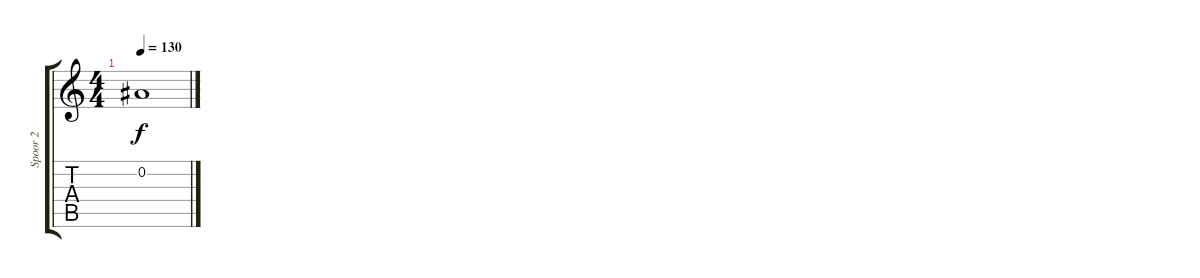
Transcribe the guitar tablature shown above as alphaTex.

\track ("Spoor 2" "Spoor 2") {instrument electricguitarjazz}
\staff {score tabs}
\tuning (Eb4 Bb3 Gb3 Db3 Ab2 Eb2) {hide}
\ts (4 4)
\tempo 130
\clef g2
\ks c
0.2{t}.1{dy f}
